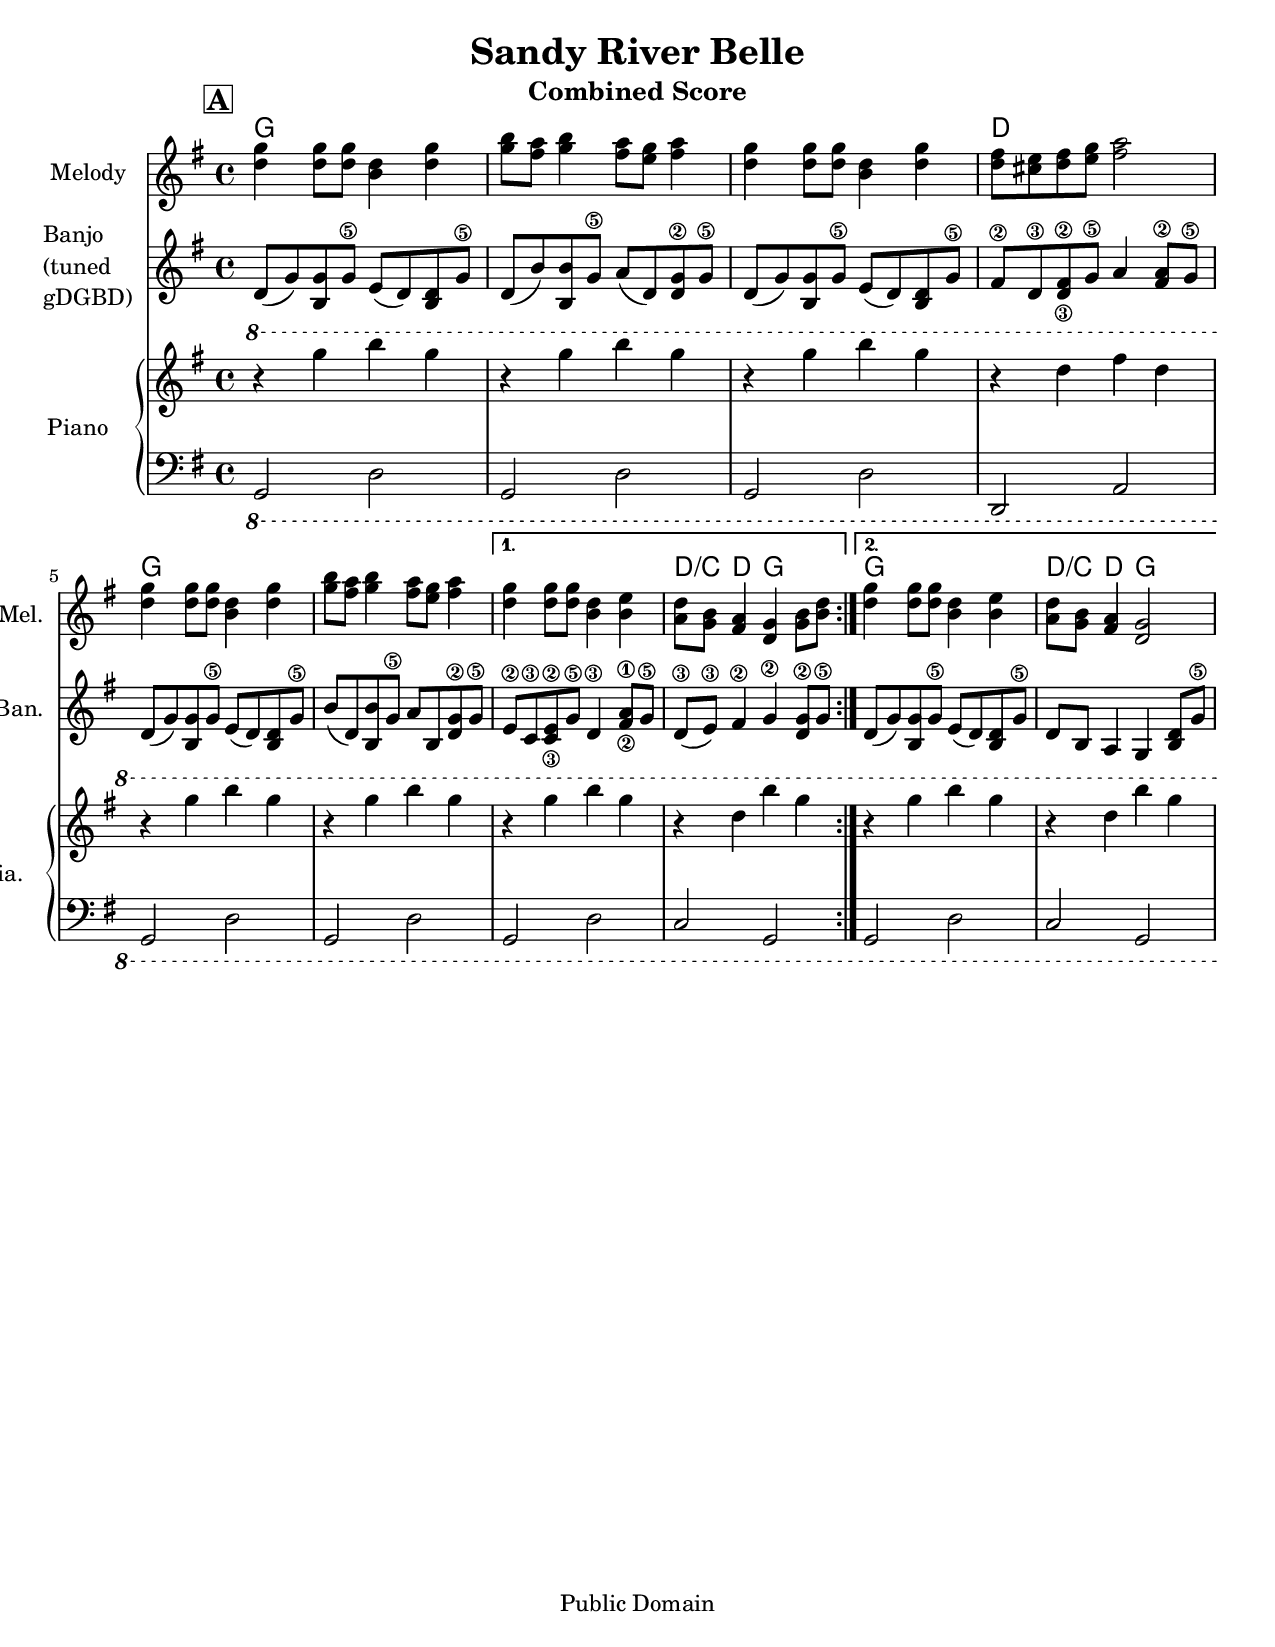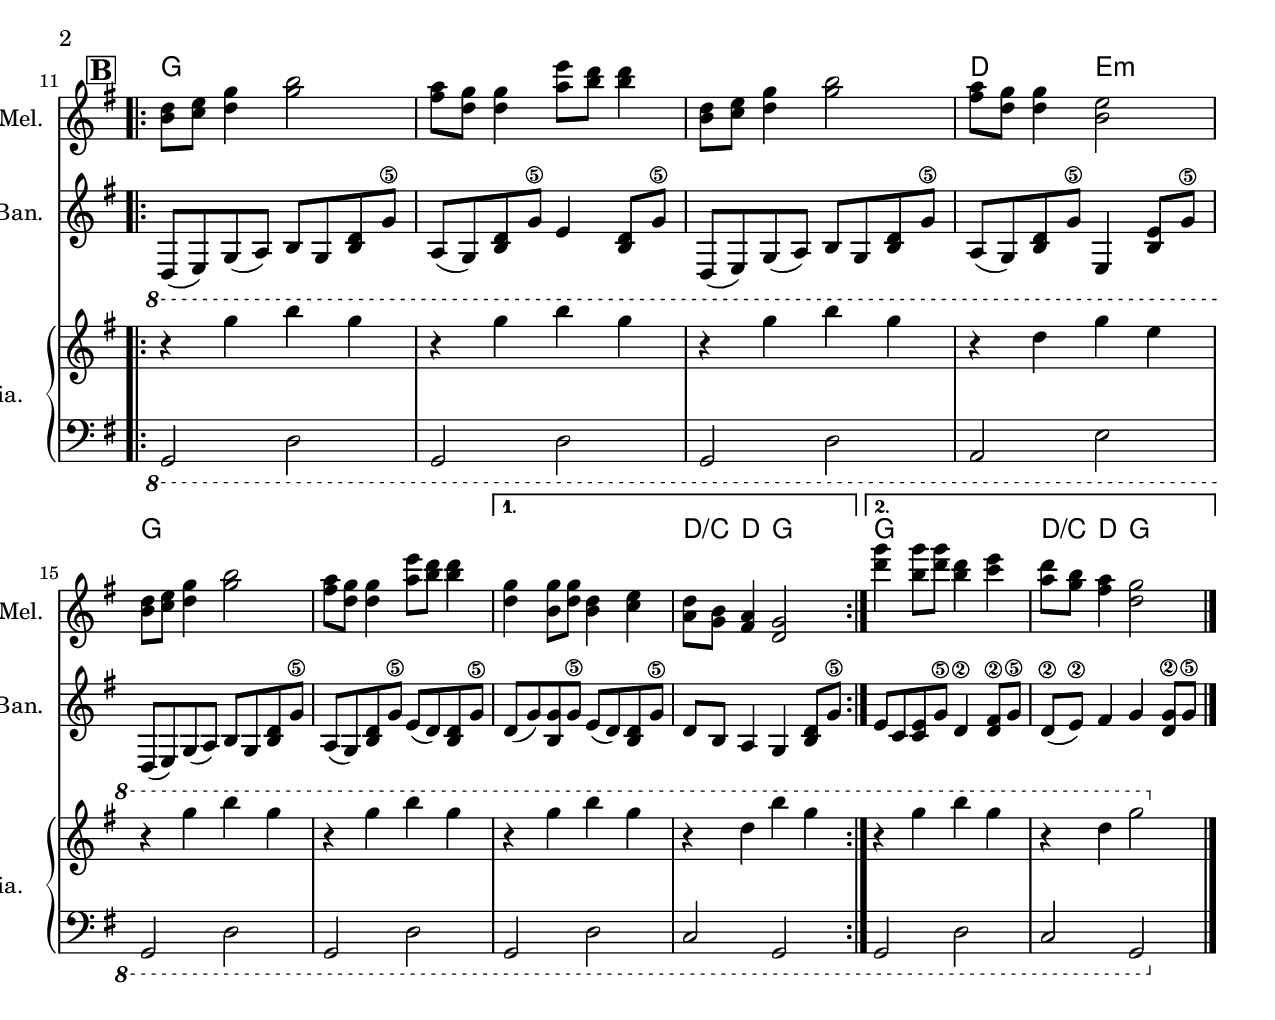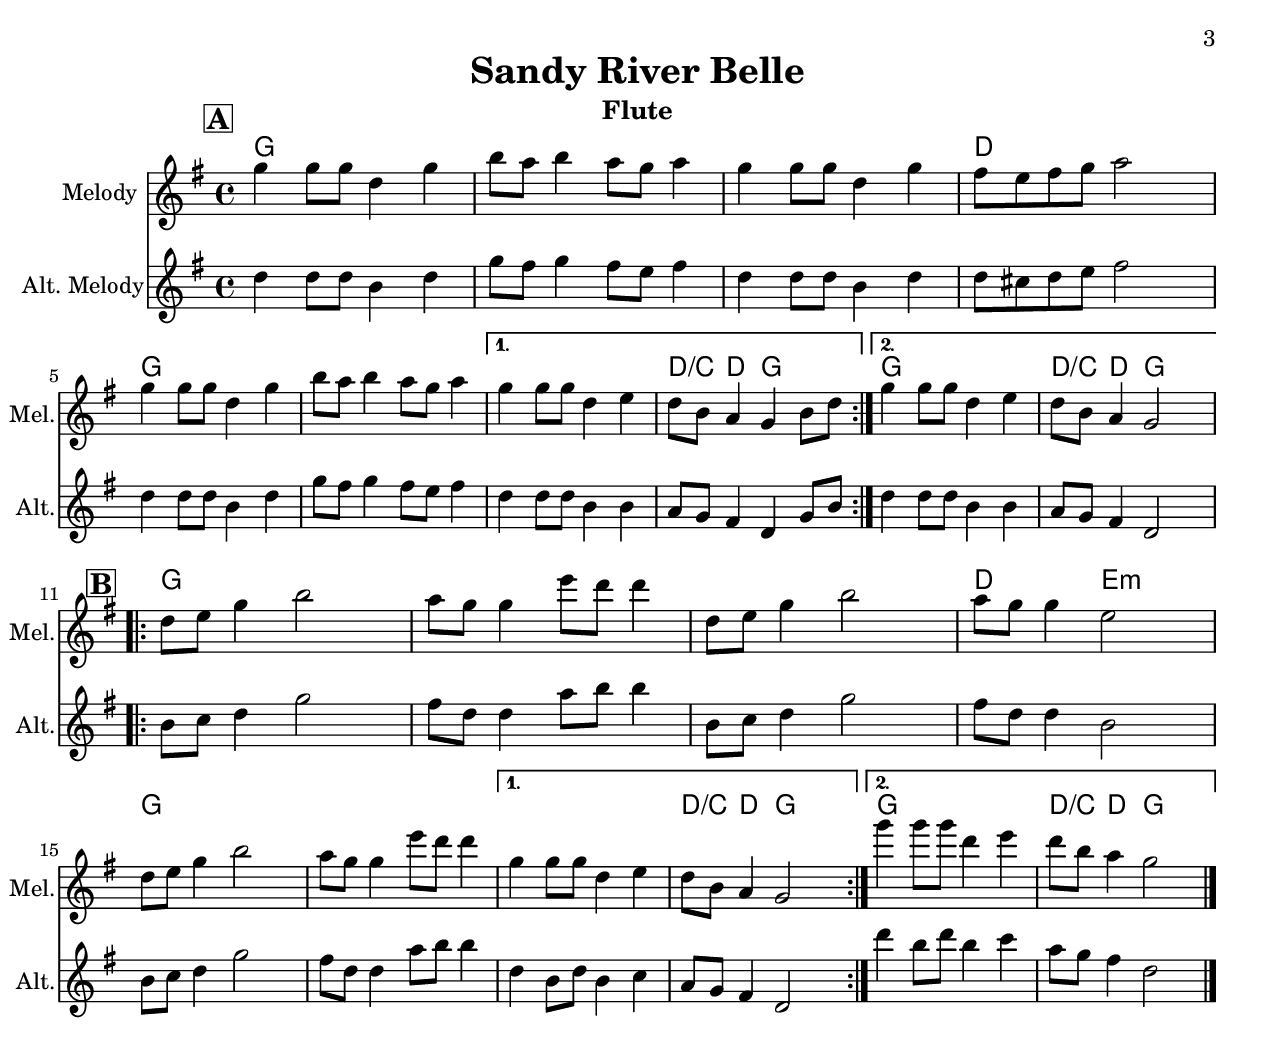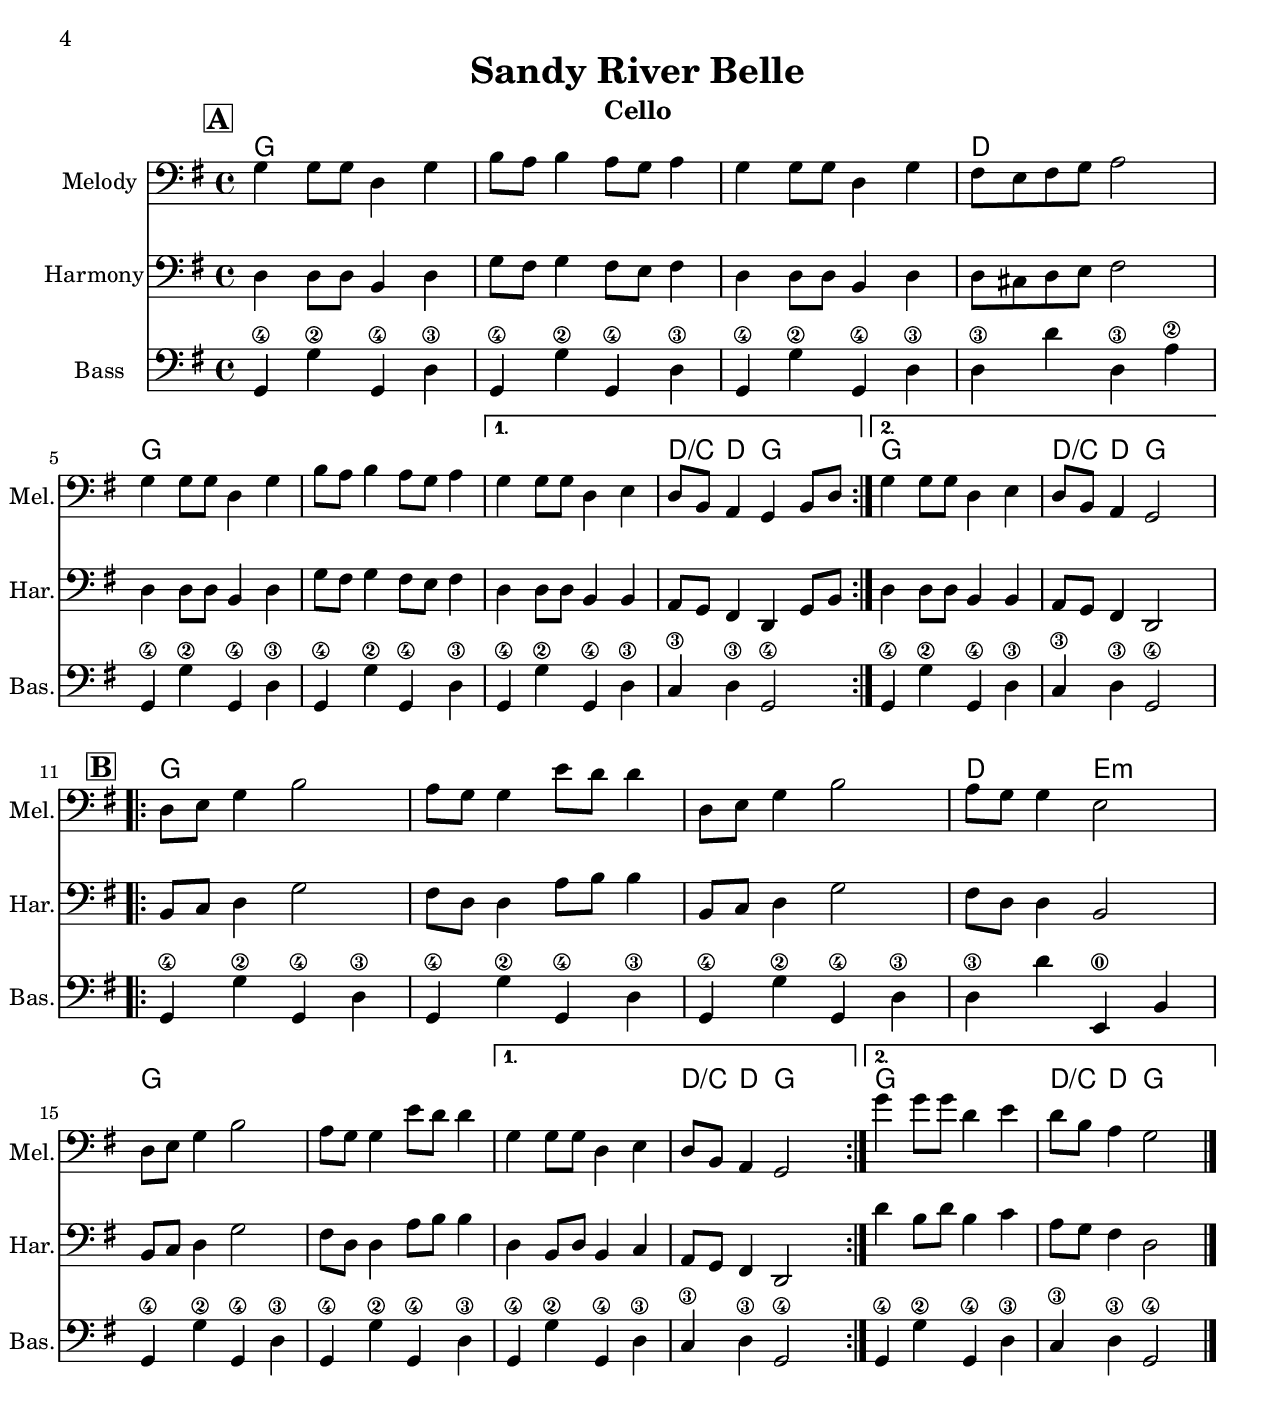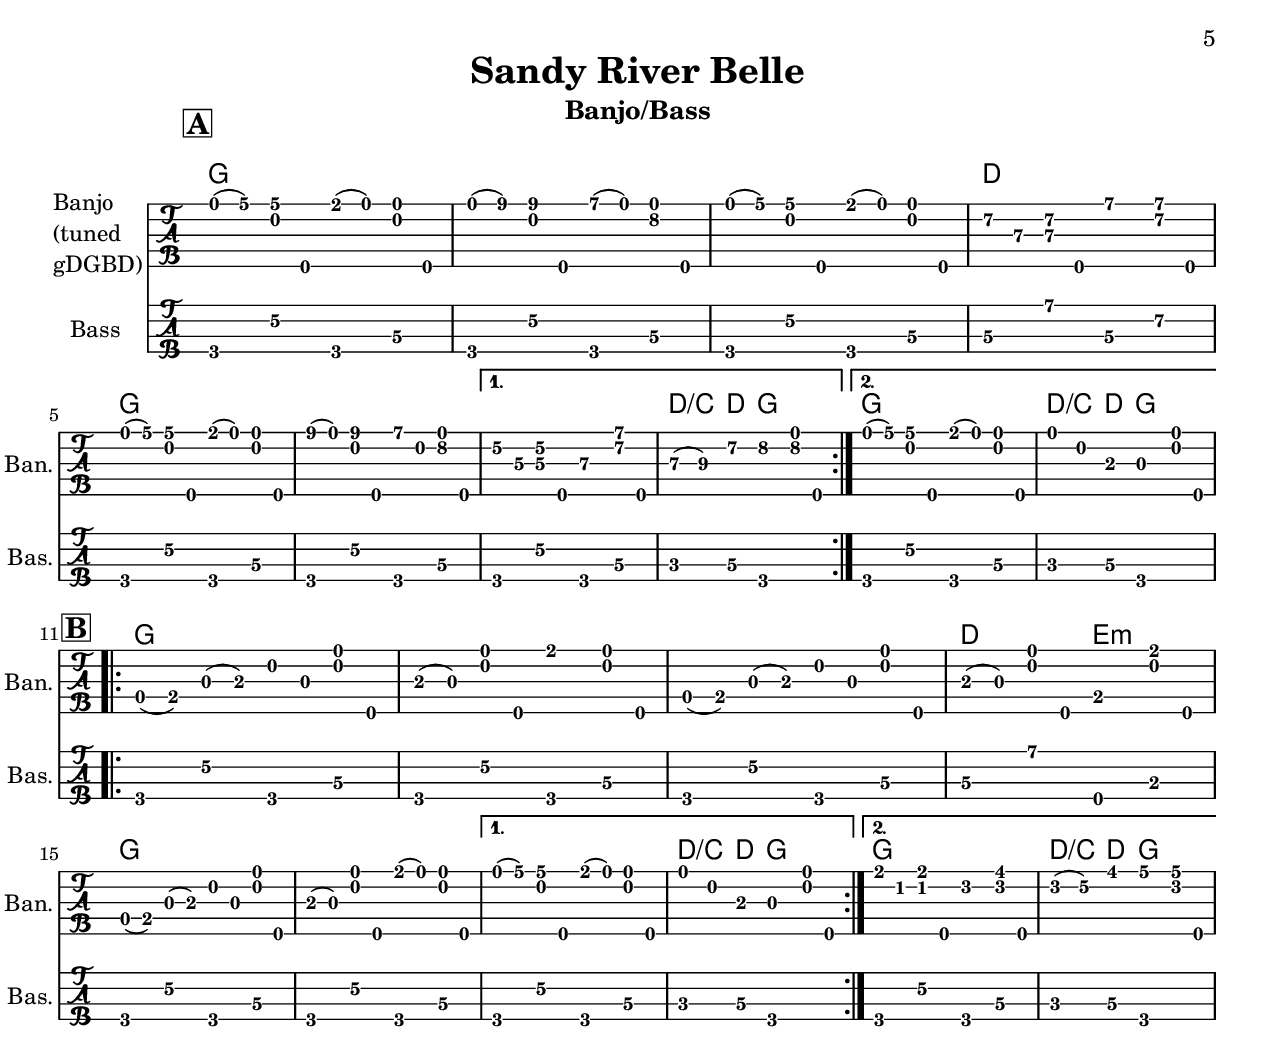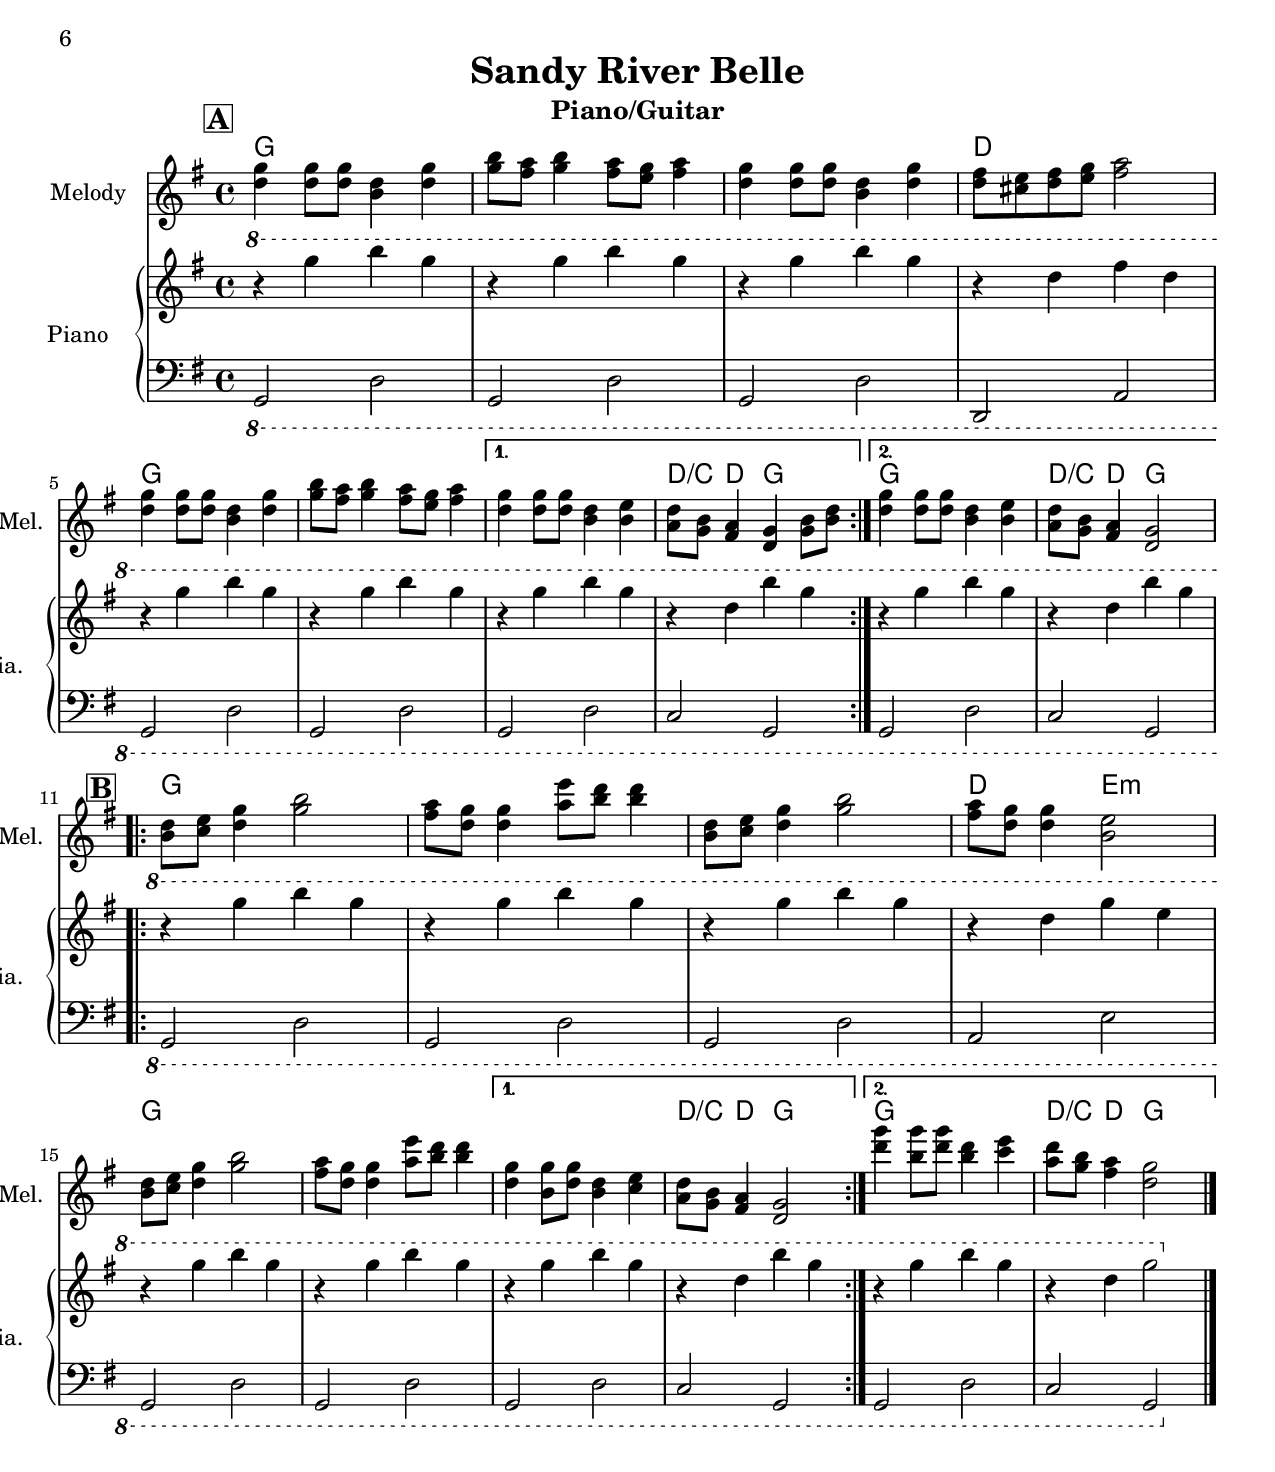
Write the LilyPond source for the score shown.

\version "2.10.10"
\header {
  title = "Sandy River Belle"
  piece = "Traditional"
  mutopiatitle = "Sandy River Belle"
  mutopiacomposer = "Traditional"
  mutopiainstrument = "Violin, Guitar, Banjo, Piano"
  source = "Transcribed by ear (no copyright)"
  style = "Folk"
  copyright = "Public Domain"
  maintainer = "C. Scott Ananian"
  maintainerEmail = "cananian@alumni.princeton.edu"
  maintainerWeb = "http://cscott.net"
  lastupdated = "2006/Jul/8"
  meter = 240
}
#(set-default-paper-size "letter")
%#(set-global-staff-size 18)

melody = \relative c''' {
  \tag #'key \key g \major
  \time 4/4

  \repeat volta 2 {
    g4 g8 g d4 g | b8 a b4 a8 g a4 |
    g4 g8 g d4 g | fis8 e fis g a2 |
    g4 g8 g d4 g | b8 a b4 a8 g a4 |
  } \alternative {
    { g4 g8 g d4 e | d8 b a4 g b8 d | }
    { g4 g8 g d4 e | d8 b a4 g2 | }
  }
  \repeat volta 2 {
    d'8 e g4 b2 | a8 g g4 e'8 d d4 |
    d,8 e g4 b2 | a8 g g4 e2 |
    d8 e g4 b2 | a8 g g4 e'8 d d4 |
  } \alternative {
    { g,4 g8 g d4 e | d8 b a4 g2 | }
    { g''4 g8 g d4 e | d8 b a4 g2 | }
  }
  \bar "|."
}

alternate = \relative c'' {
  \tag #'key \key g \major
  \time 4/4

  \repeat volta 2 {
    d4 d8 d b4 d | g8 fis g4 fis8 e fis4 |
    d4 d8 d b4 d | d8 cis d e fis2 |
    d4 d8 d b4 d | g8 fis g4 fis8 e fis4 |
  } \alternative {
    { d4 d8 d b4 b | a8 g fis4 d g8 b | }
    { d4 d8 d b4 b | a8 g fis4 d2 | }
  }
  \repeat volta 2 {
    b'8 c d4 g2 | fis8 d d4 a'8 b b4 |
    b,8 c d4 g2 | fis8 d d4 b2 |
    b8 c d4 g2 | fis8 d d4 a'8 b b4 |
  } \alternative {
    { d,4 b8 d b4 c | a8 g fis4 d2 | }
    { d''4 b8 d b4 c | a8 g fis4 d2 | }
  }
}

banjo = \relative c { % clawhammer banjo part
  \tag #'key \key g \major
  \time 4/4

  \repeat volta 2 {
  d'8( g) <g b,> g\5 e( d) <d b > g\5 |
  % 2
  d( b') <b b,> g\5 a( d,) <d g\2> g\5 |
  % 3
  d( g) <g b,> g\5 e( d) <d b> g\5 |
  % 4
  fis\2 d\3 <fis\2 d\3> g\5 a4 <a fis\2>8 g\5 |
  % 5
  d( g) <g b,> g\5 e( d) <d b> g\5 |
  % 6
  b( d,) <b' b,> g\5 a b, <d g\2> g\5 |
  }
  \alternative {
  { % 7
  e\2 c\3 <e\2 c\3> g\5 d4\3 <a'\1 fis\2>8 g\5 |
  % 8
  d\3( e\3) fis4\2 g\2 <d g\2>8 g\5 |
  }
  { % 9
  d( g) <g b,> g\5 e( d) <d b > g\5 |
  % 18
  d b a4 g <d' b>8 g\5 |
  }
  }
  \repeat volta 2 {
  % 19
  d,( e) g( a) b g <d' b> g\5 |
  % 20
  a,( g) <d' b> g\5 e4 <d b>8 g\5 |
  % 21
  d,( e) g( a) b g <d' b> g\5 |
  % 22
  a,( g) <d' b> g\5 e,4 <e' b>8 g\5 |
  % 23
  d,( e) g( a) b g <d' b> g\5 |
  % 24
  a,( g) <d' b> g\5 e( d) <d b> g\5 |
  }
  \alternative {
  { % 25
  d( g) <g b,> g\5 e( d) <d b> g\5 |
  % 26
  d b a4 g <d' b>8 g\5 |
  }
  { % 35
  e c <e c> g\5 d4\2 <fis d\2>8 g\5 |
  % 36
  d\2( e\2) fis4 g <g d\2>8 g\5 |
  }  
  }
}

bass = \transpose c c,,
{
  \tag #'key \key g \major
  \time 4/4

  \repeat volta 2 {
    g4\4 g'\2 g\4 d'\3
    g4\4 g'\2 g\4 d'\3
    g4\4 g'\2 g\4 d'\3
    d'4\3 d'' d'\3 a'\2

    g4\4 g'\2 g\4 d'\3
    g4\4 g'\2 g\4 d'\3
   }
   \alternative {
    { g4\4 g'\2 g\4 d'\3
      c'4\3 d'\3 g2\4 }
    { g4\4 g'\2 g\4 d'\3
      c'4\3 d'\3 g2\4 }
   }

 % Part 2
   \repeat volta 2 {
    g4\4 g'\2 g\4 d'\3
    g4\4 g'\2 g\4 d'\3
    g4\4 g'\2 g\4 d'\3
    d'4\3 d'' e\0 b

    g4\4 g'\2 g\4 d'\3
    g4\4 g'\2 g\4 d'\3
   }
   \alternative {
    { g4\4 g'\2 g\4 d'\3
      c'4\3 d'\3 g2\4 }
    { g4\4 g'\2 g\4 d'\3
      c'4\3 d'\3 g2\4 }
   }
}

harmonies = \chordmode {
  \set Score.markFormatter = #format-mark-box-letters
  \time 4/4

  \repeat volta 2 {
    \once\override Score.RehearsalMark #'extra-offset = #'(0 . 2)
    \mark\default
    g4 g g g |
    g4 g g g |
    g4 g g g |
    d4 d d d |
\break
    g4 g g g |
    g4 g g g |
  }
  \alternative {
    { g4 g g g |
      d4/+c d g g | }
    { \set chordChanges = ##f
      g4 \set chordChanges = ##t g g g |
      d4/+c d g g | }
  }
\break
   
% Part 2
  \repeat volta 2 {
    \once\override Score.RehearsalMark #'extra-offset = #'(-3 . 0)
    \mark\default
    g4 g g g |
    g4 g g g |
    g4 g g g |
    d4 d e:m e:m |
\break
    g4 g g g |
    g4 g g g |
  }
  \alternative {
    { g4 g g g |
      d4/+c d g g | }
    { \set chordChanges = ##f
      g4 \set chordChanges = ##t g g g |
      d4/+c d g g | }
  }
}

pianotop = \relative c'''
{
  \tag #'key \key g \major
  \time 4/4
  #(set-octavation 1)

  \repeat volta 2 {
    r4 g' b g
    r4 g b g
    r4 g b g
    r4 d fis d

    r4 g b g
    r4 g b g
  }
  \alternative {
    { r4 g b g
      r4 d b' g }
    { r4 g b g
      r4 d b' g }
  }

% Part 2
  \repeat volta 2 {
    r4 g b g
    r4 g b g
    r4 g b g
    r4 d g e

    r4 g b g
    r4 g b g
  }
  \alternative {
    { r4 g b g
      r4 d b' g }
    { r4 g b g
      r4 d g2 }
  }
}

pianobot = \relative c,,
{
  \tag #'key \key g \major
  \time 4/4
  #(set-octavation -1)

  \repeat volta 2 {
   g'2 d' g, d' g, d'
   d,2 a'
   g2 d' g, d'
  }
  \alternative {
   { g,2 d' c g }
   { g2 d' c g }
  }

% Part 2
  \repeat volta 2 {
   g2 d' g, d' g, d'
   a2 e'
   g,2 d' g, d'
  }
  \alternative {
   { g,2 d' c g }
   { g2 d' c g }
  }
}

\paper {
  scoreTitleMarkup = \bookTitleMarkup
  bookTitleMarkup = \markup {}
  ragged-bottom = ##t
}

% combined score
\score {
  <<
    \context ChordNames {
         \set chordChanges = ##t
         \harmonies
    }
    \new Staff <<
      \set Staff.instrumentName = "Melody"
      \set Staff.shortInstrumentName = "Mel."
      \set Staff.printPartCombineTexts = ##f
      \partcombine \melody \alternate
    >>
    \new Staff <<
      \set Staff.instrumentName = \markup{ \column{ "Banjo" "(tuned" "gDGBD)" } }
      \set Staff.shortInstrumentName = "Ban."
      \banjo
    >>
%{
    \new TabStaff <<
      \set TabStaff.stringTunings = #bass-tuning
      \set Staff.instrumentName = "Bass "
      \set Staff.shortInstrumentName = "Bas."
      \bass
    >>
%}
    \new PianoStaff <<
      #(set-accidental-style 'piano-cautionary)
      \set PianoStaff.instrumentName = \markup { "Piano" \hspace #2.0 }
      \set PianoStaff.shortInstrumentName = \markup { "Pia." \hspace #2.0 }
      \context Staff = upper << \pianotop >>
      \context Staff = lower << \clef bass \pianobot >>
    >>
  >>
  \layout { }
  \header {
    instrument = "Combined Score"
  }
}
				
% flute score
\score {
  <<
    \context ChordNames {
         \set chordChanges = ##t
         \harmonies
    }
    \context Staff = fluteA {
      \set Staff.instrumentName = "Melody"
      \set Staff.shortInstrumentName = "Mel."
      \melody
    }
    \context Staff = fluteB {
      \set Staff.instrumentName = "Alt. Melody"
      \set Staff.shortInstrumentName = "Alt."
      \alternate
    }
  >>
  \header {
    instrument = "Flute"
    breakbefore=##t
  }
}
% cello score (octave-shifted)
\score {
  <<
    \context ChordNames {
         \set chordChanges = ##t
         \harmonies
    }
    \context Staff = celloA {
      \set Staff.instrumentName = "Melody"
      \set Staff.shortInstrumentName = "Mel."
      \transpose c c,, << \clef bass \melody >> % 2 octaves down
    }
    \context Staff = celloB {
      \set Staff.instrumentName = "Harmony"
      \set Staff.shortInstrumentName = "Har."
      \transpose c c,, << \clef bass \alternate >> % 2 octaves down
    }
    \context Staff = celloC {
      \set Staff.instrumentName = "Bass"
      \set Staff.shortInstrumentName = "Bas."
      \transpose c c' << \clef bass \bass >> % 1 octave up
    }
  >>
  \header {
    instrument = "Cello"
    breakbefore=##t
  }
}
% banjo/bass score (tablature)
\score {
  <<
    \context ChordNames {
         \set chordChanges = ##t
         \harmonies
    }
%{
    \context Staff = fluteA {
      \set Staff.instrumentName = "Melody"
      \set Staff.shortInstrumentName = "Mel."
      \melody
    }
%}
    \new TabStaff <<
      \set Staff.instrumentName = \markup{ \column{ "Banjo" "(tuned" "gDGBD)" } }
      \set Staff.shortInstrumentName = "Ban."
      \set TabStaff.stringTunings = #banjo-open-g-tuning
      \removeWithTag #'key \banjo
    >>
    \new TabStaff <<
      \set TabStaff.stringTunings = #bass-tuning
      \set Staff.instrumentName = "Bass "
      \set Staff.shortInstrumentName = "Bas."
      \removeWithTag #'key \bass
    >>
  >>
  \header {
    instrument = "Banjo/Bass"
    breakbefore=##t
  }
}

% piano/guitar score
\score {
  <<
    \context ChordNames {
         \set chordChanges = ##t
         \harmonies
    }
    \new Staff <<
      \set Staff.instrumentName = "Melody"
      \set Staff.shortInstrumentName = "Mel."
      \set Staff.printPartCombineTexts = ##f
      \small\partcombine \melody \alternate
    >>
    \new PianoStaff <<
      #(set-accidental-style 'piano-cautionary)
      \set PianoStaff.instrumentName = \markup { "Piano" \hspace #2.0 }
      \set PianoStaff.shortInstrumentName = \markup { "Pia." \hspace #2.0 }
      \context Staff = upper << \time 4/4 \pianotop >>
      \context Staff = lower << \clef bass \pianobot >>
    >>
  >>
  \layout { }
  \header {
    instrument = "Piano/Guitar"
    breakbefore=##t
  }
}


% midi score.
\score {
  \unfoldRepeats
  \context PianoStaff <<
    \context Staff=melody << 
       \set Staff.midiInstrument = "fiddle"
       r1 \melody
     >>
    \context Staff=alternate <<
       \set Staff.midiInstrument = "fiddle"
       r1 \alternate
     >>
    \context Staff=banjo <<
      \set Staff.midiInstrument = "banjo"
      r1\pp
      \banjo
    >>
    \context Staff=bass <<
      \set Staff.midiInstrument = "acoustic bass"
      r1
      \bass
    >>
%{
    \context Staff=chords <<
      \set Staff.midiInstrument = "pizzicato strings"
      r1\pp
      \harmonies
    >>
%}
    \context Staff=upper <<
      \set Staff.midiInstrument = "acoustic grand"
      r1
      \pianotop
    >>
    \context Staff=lower <<
      \set Staff.midiInstrument = "acoustic grand"
      r1
      \pianobot
    >>
  >>
  
  \midi {
    \context {
      \Score
      tempoWholesPerMinute = #(ly:make-moment 120 2)
      }
    }


}
